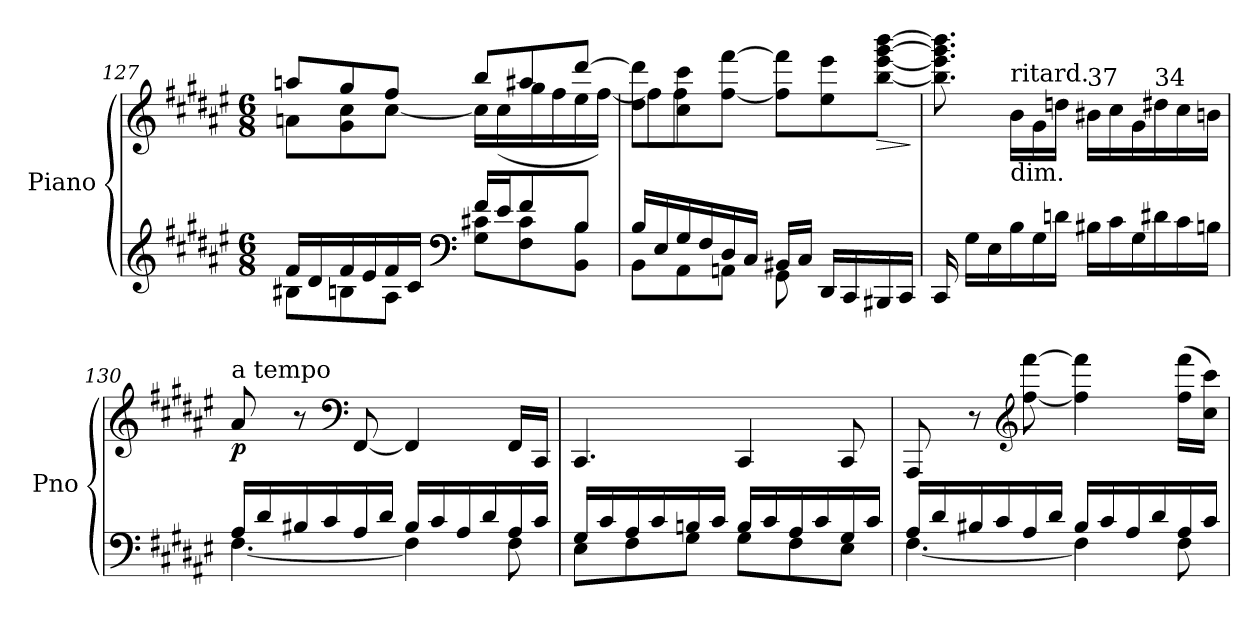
**kern	**kern	**dynam
*part1	*part1	*part1
*staff2	*staff1	*staff1/2
*I"Piano	*	*
*I'Pno	*	*
*clefG2	*clefG2	*
*k[f#c#g#d#a#e#]	*k[f#c#g#d#a#e#]	*
*F#:	*F#:	*
*M6/8	*M6/8	*
=127	=127	=127
*^	*^	*
16f#/LL	8B#X\L	8aan/L	8an\L	.
16d#/	.	.	.	.
16f#/	8Bn\	8gg#/	8g#\ 8cc#\	.
16e#/	.	.	.	.
16f#/	8A#\J	8ff#/J	[8cc#\J	.
16c#/JJ	.	.	.	.
*clefF4	*	*	*	*
16f#/LL	8G#\ 8c#X\L	8bb/L	16cc#\LL]	.
16e#/J	.	.	(16cc#\	.
8f#/	8F#\ 8c#\	8aa#X/	16gg#\	.
.	.	.	16ff#\	.
8B/J	8BB\ 8B\J	[8ddd#/J	16ee#\	.
.	.	.	[16ff#\JJ)	.
!!LO:LB:g=z	!!
=128	=128	=128	=128	=128
16B/LL	8BB\L	8dd#\ 8ddd#\]L	8ff#\L]	.
16E#/	.	.	.	.
16G#/	8AA#\	8cc#\ 8ccc#\	8ff#\J	.
16F#/	.	.	.	.
16D#/	8AAn\J	[8ff#\ [8fff#\J	2ryy	.
16C#/JJ	.	.	.	.
16BB#X/LL	8GG#\	8ff#\] 8fff#\]L	.	.
16C#/JJ	.	.	.	.
16DD#/LL	4ryy	8ee#\ 8eee#\	.	.
16CC#/	.	.	.	.
!	!	!	!	!LO:HP:b
16BBB#X/	.	[8bb\ [8eee#\ [8ggg#\ [8bbb\J	.	>
16CC#/JJ	.	.	.	.
*v	*v	*	*	*
*	*v	*v	*
.	.	]
=129	=129	=129
16CC#/	8.bb\] 8.eee#\] 8.ggg#\] 8.bbb\]	.
16G#\LL	.	.
16E#\	.	.
!	!LO:TX:b:t=dim.	!
!	!LO:TX:a:t=ritard.	!
16B\	16b\LL	.
16G#\	16g#\	.
16dn\JJ	16ddn\JJ	.
!	!LO:TX:a:t=37	!
16B#X\LL	16b#X\LL	.
16c#\	16cc#\	.
16G#\	16g#\	.
!	!LO:TX:a:t=34	!
16d#X\	16dd#X\	.
16c#\	16cc#\	.
16Bn\JJ	16bn\JJ	.
=130	=130	=130
*^	*	*
!	!	!LO:TX:a:t=a tempo	!
!	!	!	!LO:DY:b
16A#/LL	[4.F#\	8a#/	p
16d#/	.	.	.
16B#X/	.	8r	.
16c#/	.	.	.
*	*	*clefF4	*
16A#/	.	[8FF#/	.
16d#/JJ	.	.	.
16B#/LL	4F#\]	4FF#/]	.
16c#/	.	.	.
16A#/	.	.	.
16d#/	.	.	.
16A#/	8F#\	16FF#/LL	.
16c#/JJ	.	16CC#/JJ	.
!!LO:LB:g=z
=131	=131	=131	=131
16G#/LL	8E#\L	4.CC#/	.
16c#/	.	.	.
16A#/	8F#\	.	.
16c#/	.	.	.
16Bn/	8G#\J	.	.
16c#/JJ	.	.	.
16B/LL	8G#\L	4CC#/	.
16c#/	.	.	.
16A#/	8F#\	.	.
16c#/	.	.	.
16G#/	8E#\J	8CC#/	.
16c#/JJ	.	.	.
=132	=132	=132	=132
16A#/LL	[4.F#\	8AAA#/	.
16d#/	.	.	.
16B#X/	.	8r	.
16c#/	.	.	.
*	*	*clefG2	*
16A#/	.	[8ff#\ [8fff#\	.
16d#/JJ	.	.	.
16B#/LL	4F#\]	4ff#\] 4fff#\]	.
16c#/	.	.	.
16A#/	.	.	.
16d#/	.	.	.
16A#/	8F#\	(16ff#\ 16fff#\LL	.
16c#/JJ	.	16cc#\ 16ccc#\JJ)	.
*v	*v	*	*
=	=	=
*-	*-	*-
